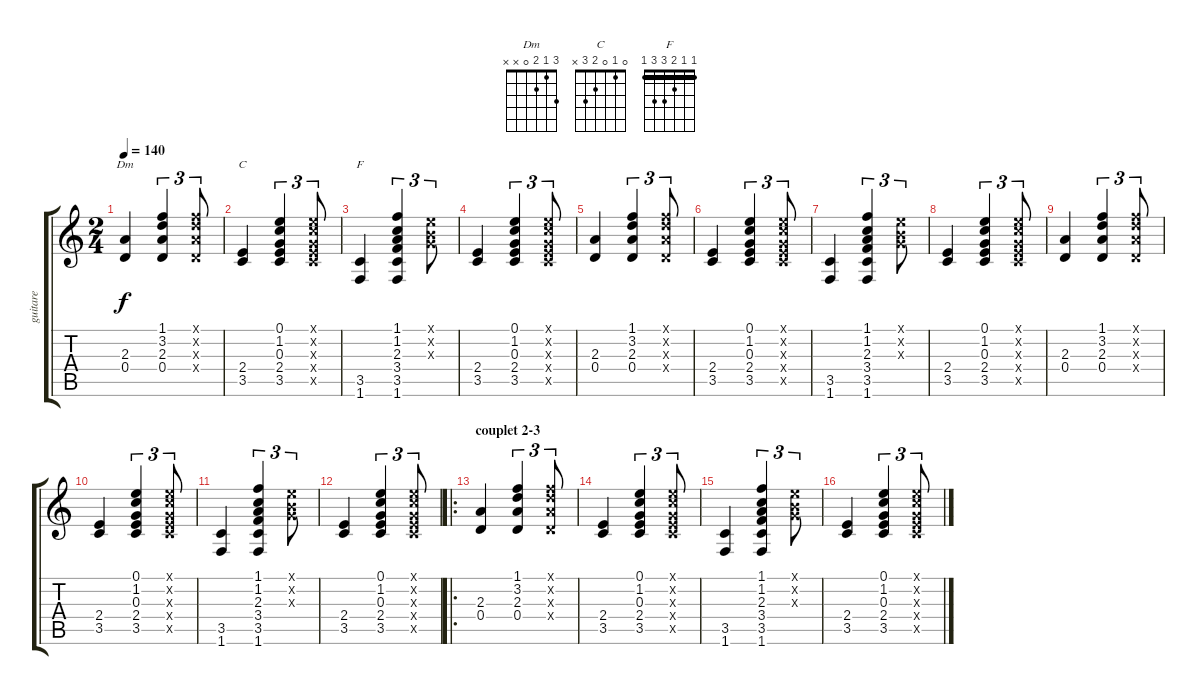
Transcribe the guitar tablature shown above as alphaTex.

\track ("guitare" "guitare") {instrument acousticguitarsteel}
\staff {score tabs}
\tuning (E4 B3 G3 D3 A2 E2) {hide}
\chord ("Dm" 3 1 2 0 x x)
\chord ("C" 0 1 0 2 3 x)
\chord ("F" 1 1 2 3 3 1) {barre 1}
\ts (2 4)
\tempo 140
\clef g2
\ks c
(2.3 0.4).4{ch "Dm" dy f} (1.1 3.2 2.3 0.4).4{tu (3 2)} (1.1{x} 3.2{x} 2.3{x} 0.4{x}).8{tu (3 2)} |
(2.4 3.5).4{ch "C"} (0.1 1.2 0.3 2.4 3.5).4{tu (3 2)} (0.1{x} 1.2{x} 0.3{x} 2.4{x} 3.5{x}).8{tu (3 2)} |
(3.5 1.6).4{ch "F"} (1.1 1.2 2.3 3.4 3.5 1.6).4{tu (3 2)} (0.1{x} 0.2{x} 0.3{x}).8{tu (3 2)} |
(2.4 3.5).4 (0.1 1.2 0.3 2.4 3.5).4{tu (3 2)} (0.1{x} 1.2{x} 0.3{x} 2.4{x} 3.5{x}).8{tu (3 2)} |
(2.3 0.4).4 (1.1 3.2 2.3 0.4).4{tu (3 2)} (1.1{x} 3.2{x} 2.3{x} 0.4{x}).8{tu (3 2)} |
(2.4 3.5).4 (0.1 1.2 0.3 2.4 3.5).4{tu (3 2)} (0.1{x} 1.2{x} 0.3{x} 2.4{x} 3.5{x}).8{tu (3 2)} |
(3.5 1.6).4 (1.1 1.2 2.3 3.4 3.5 1.6).4{tu (3 2)} (0.1{x} 0.2{x} 0.3{x}).8{tu (3 2)} |
(2.4 3.5).4 (0.1 1.2 0.3 2.4 3.5).4{tu (3 2)} (0.1{x} 1.2{x} 0.3{x} 2.4{x} 3.5{x}).8{tu (3 2)} |
(2.3 0.4).4 (1.1 3.2 2.3 0.4).4{tu (3 2)} (1.1{x} 3.2{x} 2.3{x} 0.4{x}).8{tu (3 2)} |
(2.4 3.5).4 (0.1 1.2 0.3 2.4 3.5).4{tu (3 2)} (0.1{x} 1.2{x} 0.3{x} 2.4{x} 3.5{x}).8{tu (3 2)} |
(3.5 1.6).4 (1.1 1.2 2.3 3.4 3.5 1.6).4{tu (3 2)} (0.1{x} 0.2{x} 0.3{x}).8{tu (3 2)} |
(2.4 3.5).4 (0.1 1.2 0.3 2.4 3.5).4{tu (3 2)} (0.1{x} 1.2{x} 0.3{x} 2.4{x} 3.5{x}).8{tu (3 2)} |
\ro
\section ("" "couplet 2-3")
(2.3 0.4).4 (1.1 3.2 2.3 0.4).4{tu (3 2)} (1.1{x} 3.2{x} 2.3{x} 0.4{x}).8{tu (3 2)} |
(2.4 3.5).4 (0.1 1.2 0.3 2.4 3.5).4{tu (3 2)} (0.1{x} 1.2{x} 0.3{x} 2.4{x} 3.5{x}).8{tu (3 2)} |
(3.5 1.6).4 (1.1 1.2 2.3 3.4 3.5 1.6).4{tu (3 2)} (0.1{x} 0.2{x} 0.3{x}).8{tu (3 2)} |
(2.4 3.5).4 (0.1 1.2 0.3 2.4 3.5).4{tu (3 2)} (0.1{x} 1.2{x} 0.3{x} 2.4{x} 3.5{x}).8{tu (3 2)}
